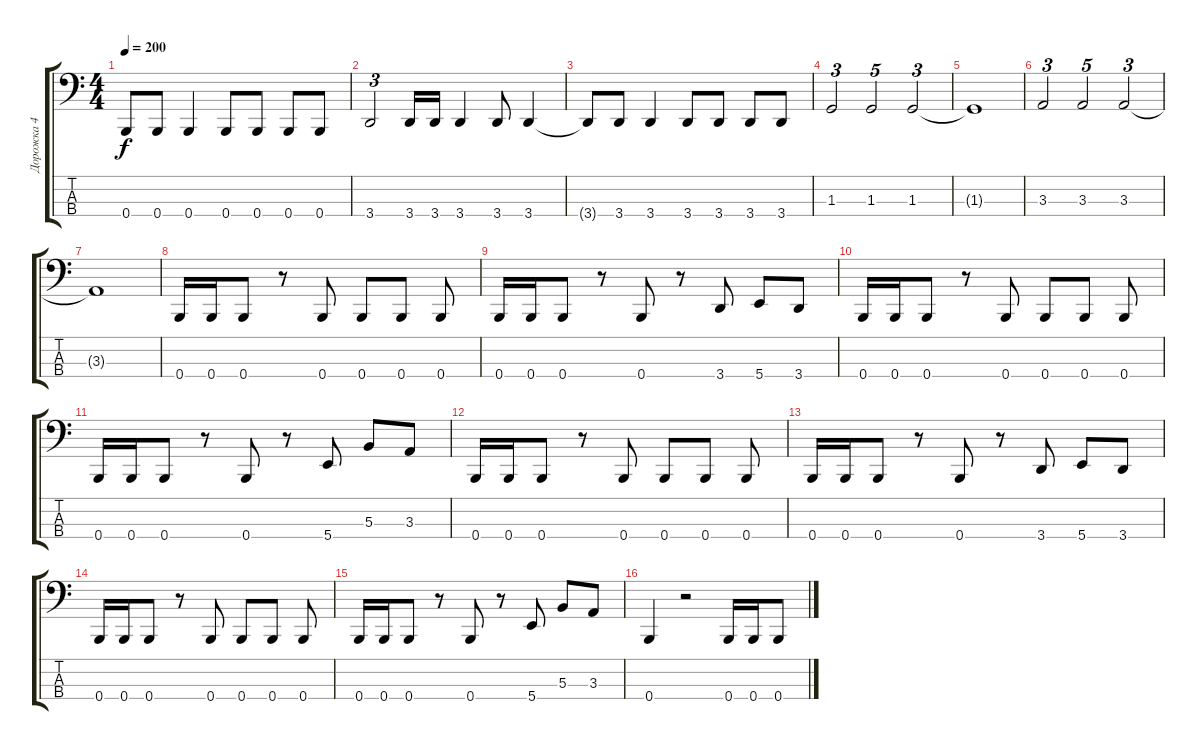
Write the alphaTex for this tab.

\track ("Дорожка 4" "Дорожка 4") {instrument electricbassfinger}
\staff {score tabs}
\tuning (E2 B1 Gb1 B0) {hide}
\ts (4 4)
\tempo 200
\clef f4
\ks c
0.4{t}.8{dy f} 0.4.8 0.4.4 0.4.8 0.4.8 0.4.8 0.4.8 |
3.4.2{tu (3 2)} 3.4.16 3.4.16 3.4.4 3.4.8 3.4.4 |
3.4{t}.8 3.4.8 3.4.4 3.4.8 3.4.8 3.4.8 3.4.8 |
1.3.2{tu (3 2)} 1.3.2{tu (5 4)} 1.3.2{tu (3 2)} |
1.3{t}.1 |
3.3.2{tu (3 2)} 3.3.2{tu (5 4)} 3.3.2{tu (3 2)} |
3.3{t}.1 |
0.4.16 0.4.16 0.4.8 r.8 0.4.8 0.4.8 0.4.8 0.4.8 |
0.4.16 0.4.16 0.4.8 r.8 0.4.8 r.8 3.4.8 5.4.8 3.4.8 |
0.4.16 0.4.16 0.4.8 r.8 0.4.8 0.4.8 0.4.8 0.4.8 |
0.4.16 0.4.16 0.4.8 r.8 0.4.8 r.8 5.4.8 5.3.8 3.3.8 |
0.4.16 0.4.16 0.4.8 r.8 0.4.8 0.4.8 0.4.8 0.4.8 |
0.4.16 0.4.16 0.4.8 r.8 0.4.8 r.8 3.4.8 5.4.8 3.4.8 |
0.4.16 0.4.16 0.4.8 r.8 0.4.8 0.4.8 0.4.8 0.4.8 |
0.4.16 0.4.16 0.4.8 r.8 0.4.8 r.8 5.4.8 5.3.8 3.3.8 |
0.4.4 r.2 0.4.16 0.4.16 0.4.8
